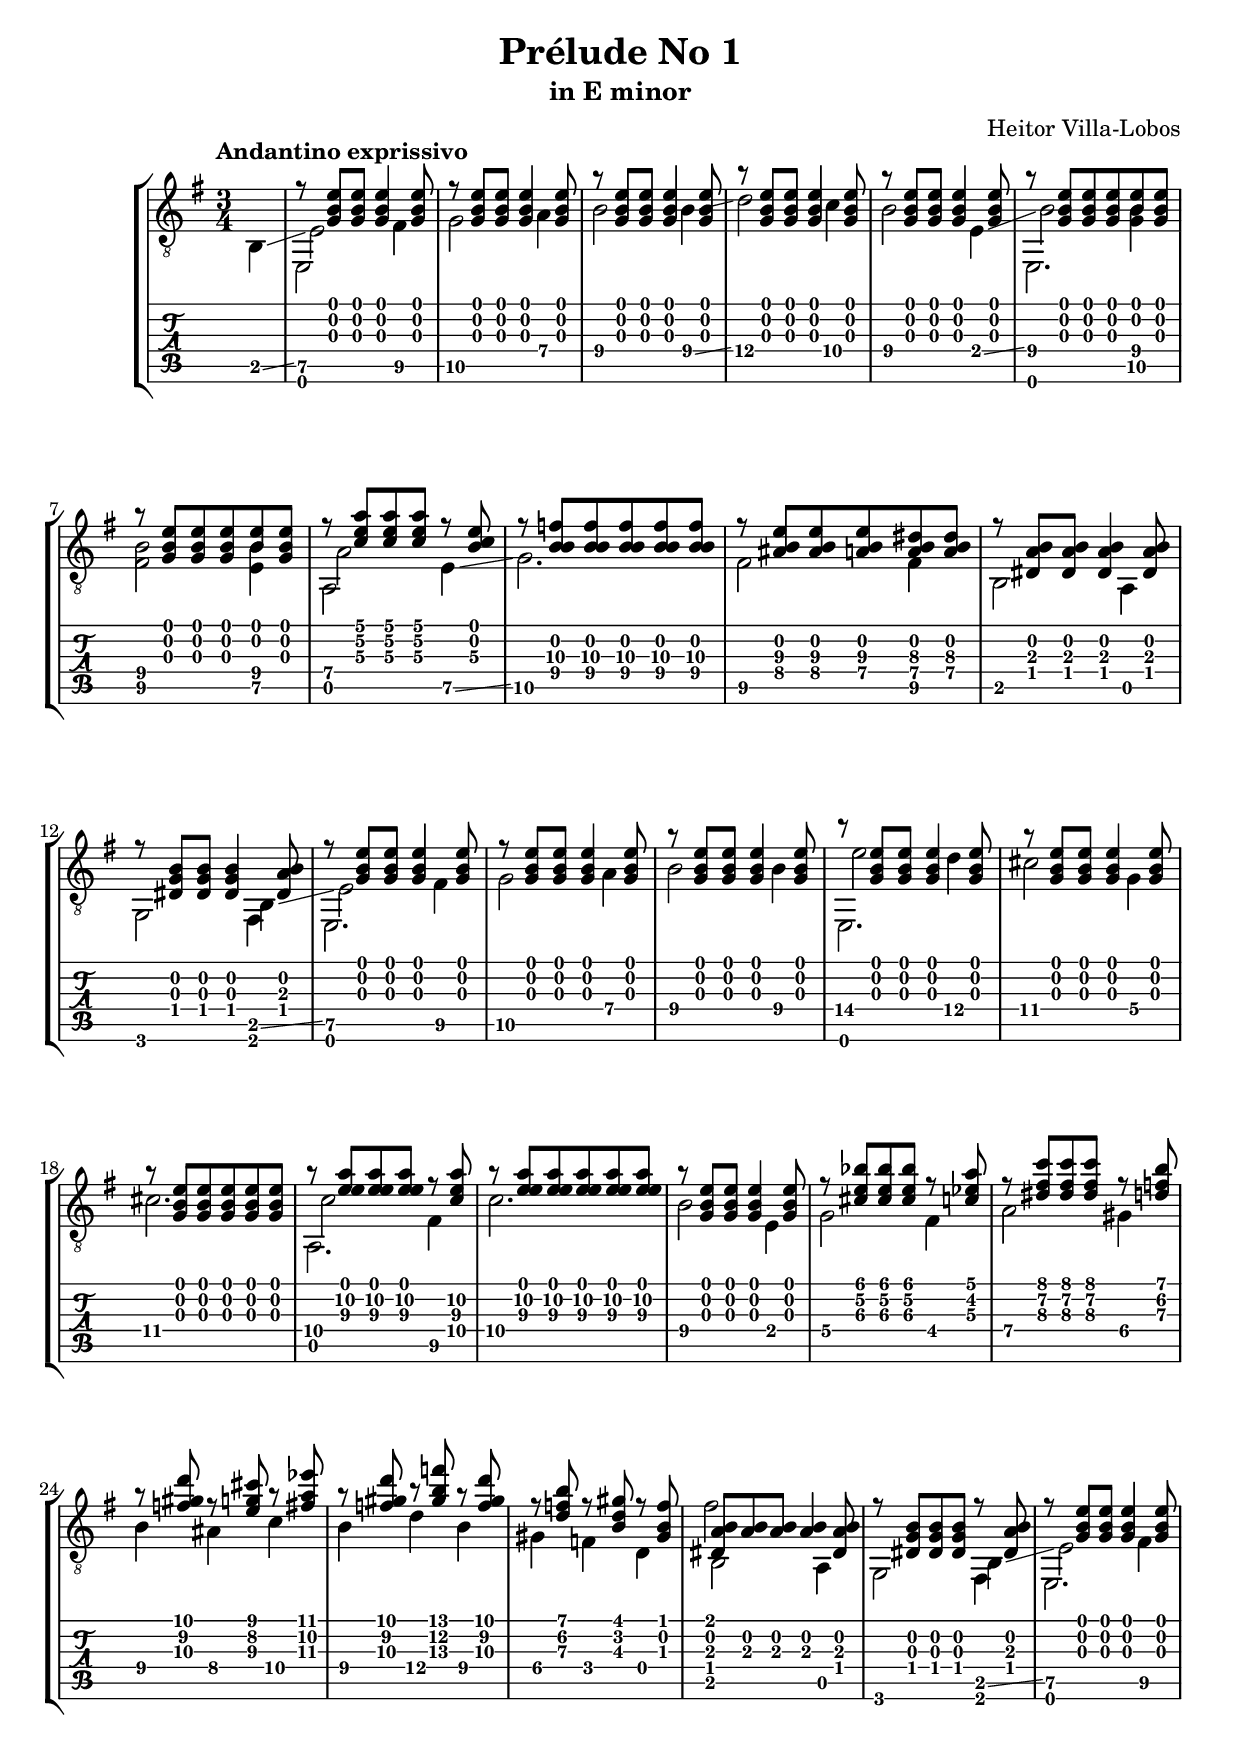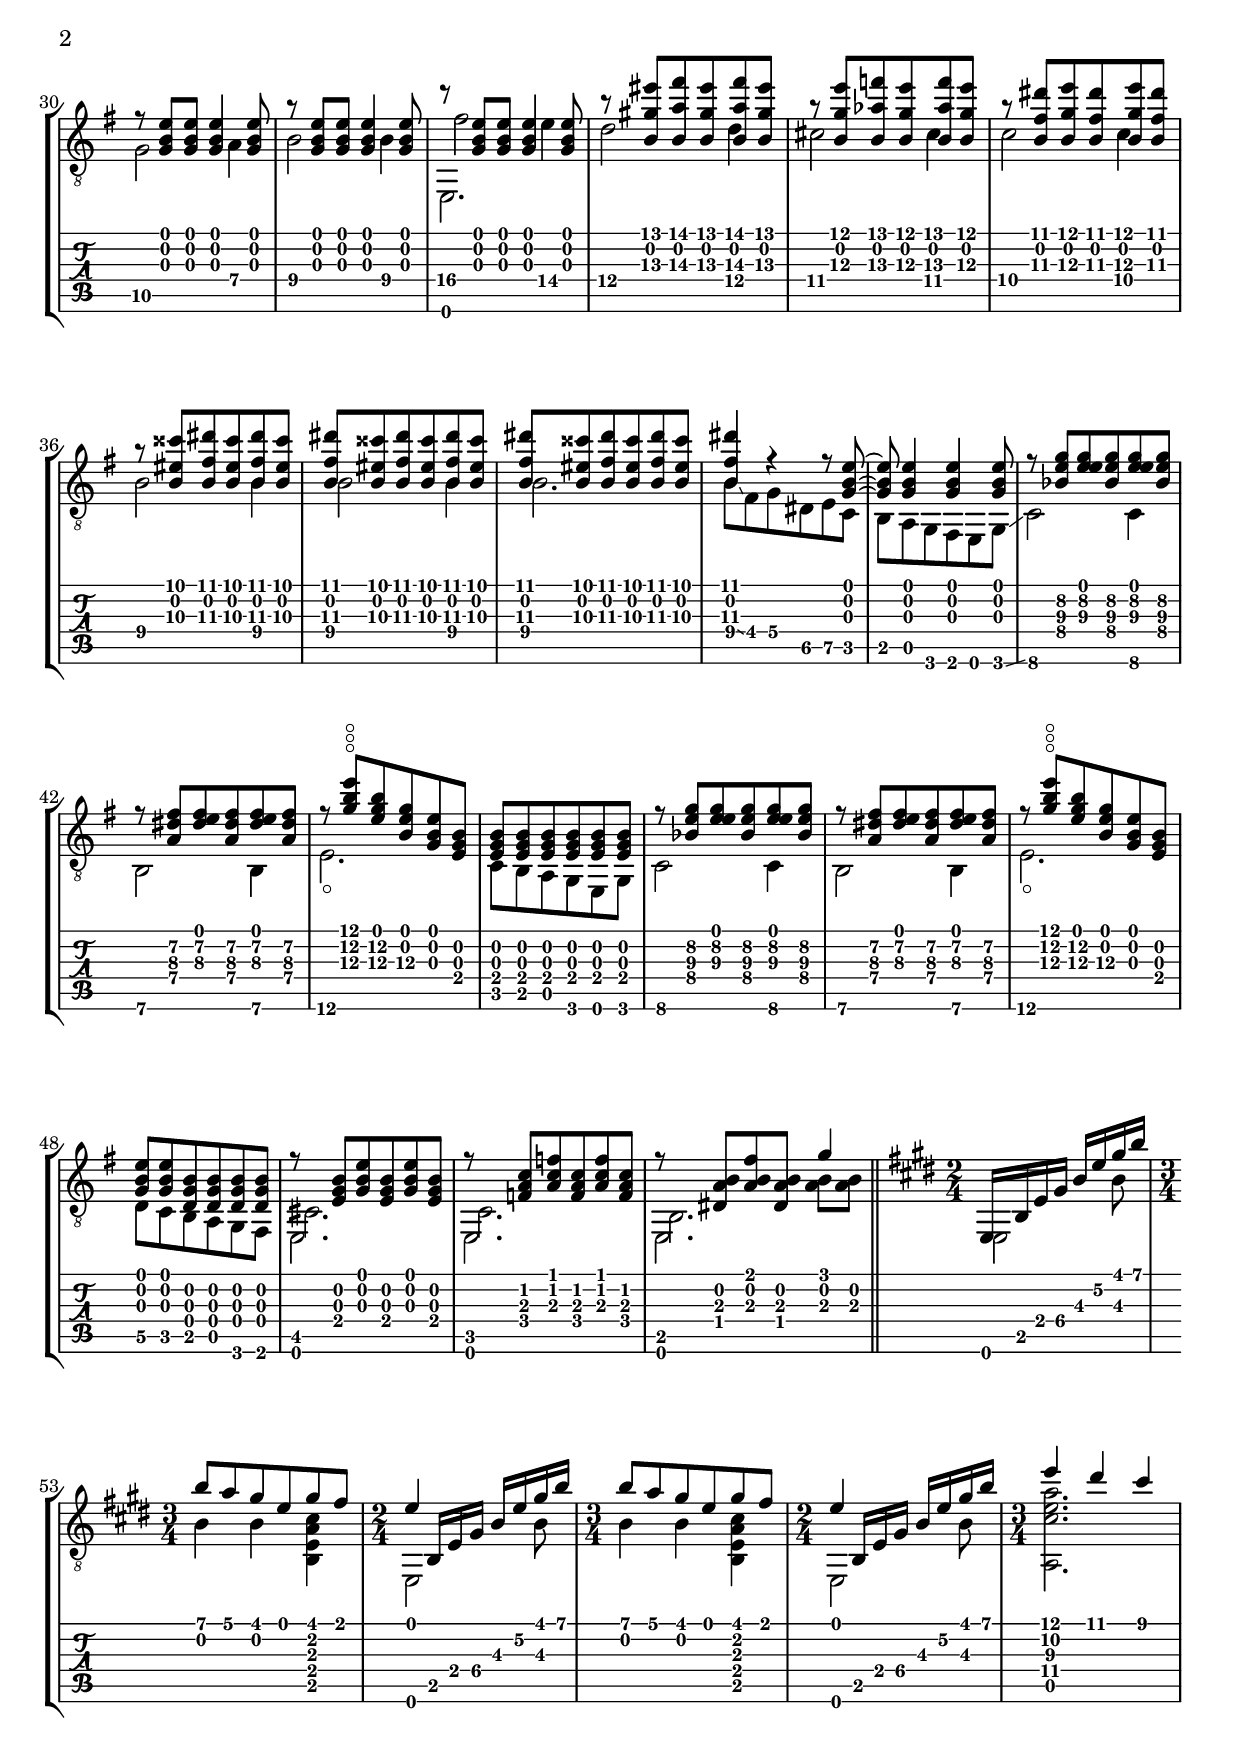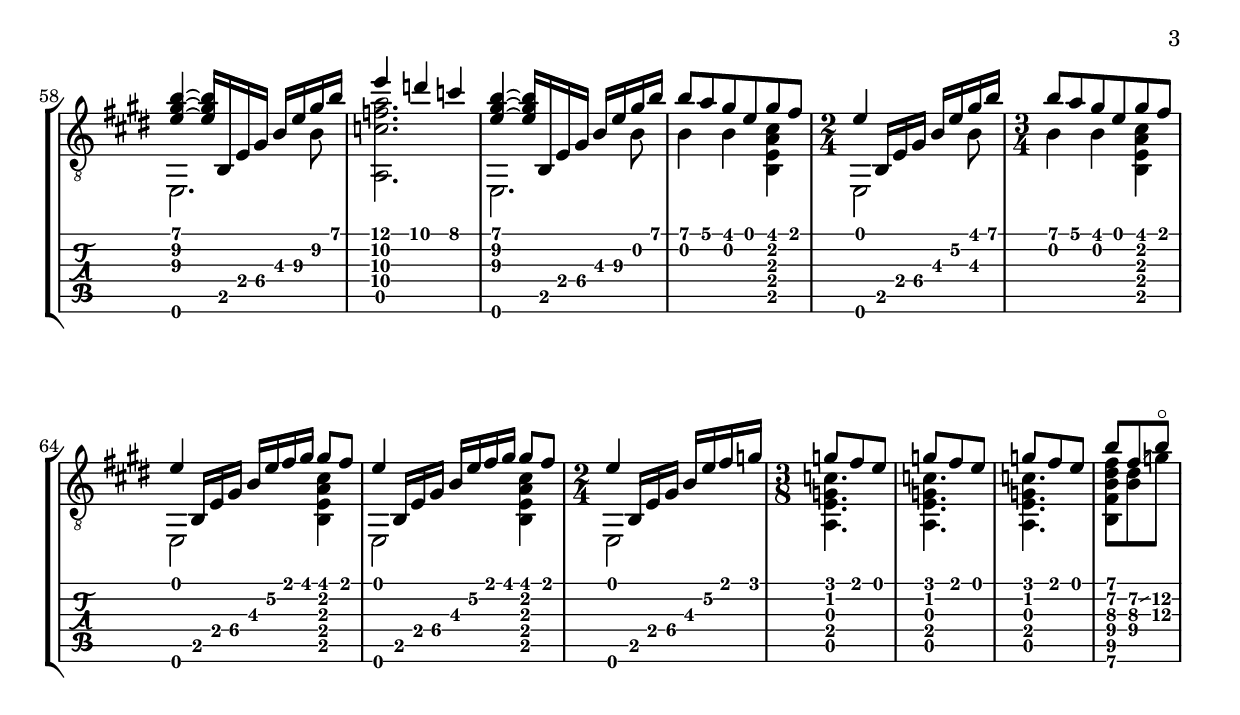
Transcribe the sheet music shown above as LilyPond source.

\version "2.16.1"
\language "english"

\header { 
	title = "Prélude No 1"
	subtitle = "in E minor"
	composer ="Heitor Villa-Lobos"
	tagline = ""
}

top = {
	\override StringNumber #'stencil = ##f
	\partial 4
	s4 |
	r8 <g b e'>8 <g b e'>8 <g b e'>4 <g b e'>8 |
	r8 <g b e'>8 <g b e'>8 <g b e'>4 <g b e'>8 |
	r8 <g b e'>8 <g b e'>8 <g b e'>4 <g b e'>8 |
	r8 <g b e'>8 <g b e'>8 <g b e'>4 <g b e'>8 |
	r8 <g b e'>8 <g b e'>8 <g b e'>4 <g b e'>8 |
	r8 <g b e'>8 <g b e'>8 <g b e'>8 <b e'>8 <g b e'>8 |
	r8 <g b e'>8 <g b e'>8 <g b e'>8 <b e'>8 <g b e'>8 |
	r8 <c' e' a'> <c' e' a'> <c' e' a'> r8 <b c'\3 e'> |
	r8 <f'\3 b\2 b\4> <f'\3 b\2 b\4> <f'\3 b\2 b\4> <f'\3 b\2 b\4> <f'\3 b\2 b\4> |
	r8 <as\4 b e'\3> <as\4 b e'\3> <a\4 b e'\3> <a\4 b ds'\3> <a\4 b ds'\3> |
	r8 <ds a b> <ds a b> <ds a b>4 <ds a b>8 |
	r8 <ds b g> <ds b g> <ds b g>4 <ds a b>8 |
	r8 <g b e'> <g b e'> <g b e'>4 <g b e'>8 |
	r8 <g b e'> <g b e'> <g b e'>4 <g b e'>8 |
	r8 <g b e'> <g b e'> <g b e'>4 <g b e'>8 |
	r8 <g b e'> <g b e'> <g b e'>4 <g b e'>8 |
	r8 <g b e'> <g b e'> <g b e'>4 <g b e'>8 |
	r8 <g b e'> <g b e'> <g b e'> <g b e'> <g b e'> |
	r8 <a'\2 e' e'\3> <a'\2 e' e'\3> <a'\2 e' e'\3> r8 <c'\4 a'\2 e'\3> |
	r8 <a'\2 e' e'\3> <a'\2 e' e'\3> <a'\2 e' e'\3> <a'\2 e' e'\3> <a'\2 e' e'\3> | 
	r8 <g b e'> <g b e'> <g b e'>4 <g b e'>8 |
	r8 <cs' e' bf'>8 <cs' e' bf'> <cs' e' bf'> r8 <c' ef' a'> |
	r8 <ds' fs' c''> <ds' fs' c''> <ds' fs' c''> r8 <d' f' b'> |
	r8 <f' gs' d''> r8 <e' g' cs''> r8 <fs' a' ef''> |
	r8 <f' gs' d''> r8 <gs' b' f''> r8 <f' gs' d''> |
	r8 <d' f' b'> r8 <b d' gs'> r8 <gs b f'> |
	<ds a b>8 <a b> <a b> <a b>4 <ds a b>8 | 
	r8 <ds g b> <ds g b> <ds g b> r8 <ds a b> |
	r8 <g b e'> <g b e'> <g b e'>4 <g b e'>8 |
	r8 <g b e'> <g b e'> <g b e'>4 <g b e'>8 |
	r8 <g b e'> <g b e'> <g b e'>4 <g b e'>8 |
	r8 <g b e'> <g b e'> <g b e'>4 <g b e'>8 |
	r8 <b\2 gs' es''> <b\2 a' fs''> <b\2 gs' es''> <b\2 a' fs''> <b\2 gs' es''> |
	r8 <b\2 g' e''> <b\2 af' f''> <b\2 g' e''> <b\2 af' f''> <b\2 g' e''> |
	r8 <b\2 fs' ds''> <b\2 g' e''> <b\2 fs' ds''> <b\2 g' e''> <b\2 fs' ds''> |
	r8 <b\2 es' css''> <b\2 fs' ds''> <b\2 es' css''> <b\2 fs' ds''> <b\2 es' css''> |
	<b\2 fs' ds''> <b\2 es' css''> <b\2 fs' ds''> <b\2 es' css''> <b\2 fs' ds''> <b\2 es' css''> |
	<b\2 fs' ds''> <b\2 es' css''> <b\2 fs' ds''> <b\2 es' css''> <b\2 fs' ds''> <b\2 es' css''> |
	<b\2 fs' ds''>4 r4 r8 <g b e'> ~ |
	<g b e'> <g b e'>4 <g b e'> <g b e'>8 |
	r8 <bf\4 e'\3 g'> <e'\3 e' g'> <bf\4 e'\3 g'>  <e'\3 e' g'> <bf\4 e'\3 g'> |
	r8 <a\4 ds'\3 fs'> <ds'\3 e' fs'> <a\4 ds'\3 fs'>  <ds'\3 e' fs'> <a\4 ds'\3 fs'> |
	r8 <g'\3^\flageolet b'\2^\flageolet e''\1^\flageolet> <g'\3 b'\2 e'\1> <b e' g'\3> <g b e'> <e g b> |
	<e g b> <e g b> <e g b> <e g b> <e g b> <e g b> |
	r8 <bf\4 e'\3 g'> <e'\3 e' g'> <bf\4 e'\3 g'>  <e'\3 e' g'> <bf\4 e'\3 g'> |
	r8 <a\4 ds'\3 fs'> <ds'\3 e' fs'> <a\4 ds'\3 fs'>  <ds'\3 e' fs'> <a\4 ds'\3 fs'> |
	r8 <g'\3^\flageolet b'\2^\flageolet e''\1^\flageolet> <g'\3 b'\2 e'\1> <b e' g'\3> <g b e'> <e g b> |
	<g b e'>8 <g b e'> <d g b> <d g b> <d g b> <d g b> |
	r8 <e g b> <g b e'> <e g b> <g b e'> <e g b> |
	r8 <f a c'> <a c' f'> <f a c'> <a c' f'> <f a c'> |
	r8 <ds a b>[ <a b fs'> <ds a b>] \override Stem #'direction = #DOWN <a b> <a b> \revert Stem #'direction \bar "||"
	\key e \major
	\time 2/4
	e,16 b, e\4 gs\4 \override Stem #'direction = #UP b\3 e'\2 gs' b' \revert Stem #'direction |
	\override Stem #'direction = #UP
	\time 3/4
	b'8 a' gs' e' gs' fs' |
	\time 2/4
	s16 b, e\4 gs\4 \override Stem #'direction = #UP b\3 e'\2 gs' b' \revert Stem #'direction |
	\override Stem #'direction = #UP
	\time 3/4
	b'8 a' gs' e' gs' fs' |
	\time 2/4
	s16 b, e\4 gs\4 \override Stem #'direction = #UP b\3 e'\2 gs' b' \revert Stem #'direction |
	\time 3/4
	\override Stem #'direction = #UP
	e''4 ds'' cs'' |
	<e' gs' b'>4 ~ <e' gs' b'>16 b, e\4 gs\4 b\3 e'\3 gs'\2 b' |
	e''4 d'' c'' |
	<e' gs' b'>4 ~ <e' gs' b'>16 b, e\4 gs\4 b\3 e'\3 gs'\2 b' |
	b'8 a' gs' e' gs' fs' |
	\time 2/4
	s16 b, e\4 gs\4 \override Stem #'direction = #UP b\3 e'\2 gs' b' \revert Stem #'direction |
	\time 3/4
	\override Stem #'direction = #UP
	b'8 a' gs' e' gs' fs' |
	s16 b,16 e\4 gs\4 b\3 e'\2 fs' gs' gs'8 fs'8 |
	s16 b,16 e\4 gs\4 b\3 e'\2 fs' gs' gs'8 fs'8 |
	\time 2/4
	s16 b, e\4 gs\4 b\3 e'\2 fs' g'
	\time 3/8
	g'8 fs' e' |
	g'8 fs' e' |
	g'8 fs' e' |
}

melody = {
	\override StringNumber #'stencil = ##f
	\partial 4
	b,4 \glissando |
	<e\5>2 <fs\5>4 |
	<g\5>2 <a\4>4 |
	<b\4>2 <b\4>4 \glissando |
	<d'\4>2 <c'\4>4 |
	<b\4>2 <e\4>4 \glissando |
	<b\4>2 <g\5 b\4>4 |
	<fs\5 b\4>2 <e\5 b\4>4 |
	<a\4>2 <e\5>4 \glissando |
	<g\5>2. |
	<fs\5>2 <fs\5>4 |
	b,2 a,4 |
	g,2 b,4 \glissando | 
	<e\5>2 <fs\5>4 |
	<g\5>2 <a\4>4 |
	<b\4>2 <b\4>4 |
	<e'\4>2 <d'\4>4 |
	<cs'\4>2 <g\4>4 |
	<cs'\4>2. |
	<c'\4>2 <fs\5>4 |
	<c'\4>2. |
	<b\4>2 e4 |
	<g\4>2 <fs\4>4 |
	<a\4>2 <gs\4>4 |
	<b\4>4 <as\4> <c'\4> |
	<b\4>4 <d'\4> <b\4> |
	<gs\4>4 <f\4> d |
	b,2 a, 4 |
	g,2 b,4 \glissando |
	<e\5>2 <fs\5>4 |
	<g\5>2 <a\4>4 |
	<b\4>2 <b\4>4 |
	<fs'\4>2 <e'\4>4 | 
	<d'\4>2 <d'\4>4 |
	<cs'\4>2 <cs'\4>4 |
	<c'\4>2 <c'\4>4 |
	<b\4>2 <b\4>4 |
	<b\4>2 <b\4>4 |
	<b\4>2.
	<b\4>8 \glissando <fs\4> <g\4> <ds\5> <e\5> <c\5> |
	<b,\5> a, g, fs, e, g, \glissando |
	<c\6>2 <c\6>4 |
	<b,\6>2 <b,\6>4 |
	<e\6>2._\flageolet
	<c\5>8 <b,\5> a, g, e, g, | 
	<c\6>2 <c\6>4 |
	<b,\6>2 <b,\6>4 |
	<e\6>2._\flageolet
	<d\5>8 <c\5> <b,\5> a, g, fs, |
	<cs\5>2. |
	<c\5>2. |
	<b,\5>2. |
	\key e \major
	\time 2/4
	s4 s8 b8\3 |
	\time 3/4
	b4 b <b, e a cs'> |
	\time 2/4
	s4 s8 b8\3 |
	\time 3/4
	b4 b <b, e a cs'> |
	\time 2/4
	s4 s8 b8\3 |
	\time 3/4
	s2.
	s4 s4 s8 b8 |
	s2.
	s4 s4 s8 b8 |
	b4 b <b, e a cs'> |
	\time 2/4
	s4 s8 b8\3 |
	\time 3/4
	b4 b <b, e a cs'> |
	s2. |
	s2. |
	\time 2/4
	s2 |
	\time 3/8
	<a, e g c'>4. |
	<a, e g c'>4. |
	<a, e g c'>4. |
}

other = {
	\override StringNumber #'stencil = ##f
	\partial 4
	s4 |
	s2. |
	s2. |
	s2. |
	s2. |
	s2. |
	s2. |
	s2. |
	s2. |
	s2. |
	s2. |
	s2. |
	s2. |
	s2. |
	s2. |
	s2. |
	s2. |
	s2. |
	s2. |
	s2. |
	s2. |
	s2. |
	s2. |
	s2. |
	s2. |
	s2. |
	s2. |
	s2. |
	s2. |
	s2. |
	s2. |
	s2. |
	s2. |
	s2. |
	s2. |
	s2. |
	s2. |
	s2. |
	s2. |
	s2. |
	s2. |
	s2. |
	s2. |
	s2. |
	s2. |
	s2. |
	s2. |
	s2. |
	s2. |
	s2. |
	s2. |
	s4 s4 g'4 |
	\time 2/4
	s2 |
	\time 3/4
	s2.|
	\time 2/4
	e'4 s4 |
	\time 3/4
	s2.|
	\time 2/4
	e'4 s4 |
	\time 3/4
	s2.|
	s2.|
	s2.|
	s2.|
	s2.|
	\time 2/4
	e'4 s 4 |
	\time 3/4
	s2.|
	e'4 s4 s4 |
	e'4 s4 s4 |
	\time 2/4
	e'4 s 4 |
	\time 3/8
	s4. |
	s4. |
	s4. |
	b'8 fs'\2 \glissando b'\2^\flageolet |
}

bass = {
	\override StringNumber #'stencil = ##f
	\partial 4
	s4 |
	e,2 s4 |
	s4 s4 s4 |
	s4 s4 s4 |
	s4 s4 s4 |
	s4 s4 s4 |
	e,2. |
	s4 s4 s4 |
	a,2 s4 |
	s4 s4 s4 |
	s4 s4 s4 |
	s4 s4 s4 |
	s4 s4 fs,4
	e,2. |
	s4 s4 s4 |
	s4 s4 s4 |
	e,2. |
	s4 s4 s4 |
	s4 s4 s4 |
	a,2. |
	s4 s4 s4 |
	s4 s4 s4 |
	s4 s4 s4 |
	s4 s4 s4 |
	s4 s4 s4 |
	s4 s4 s4 |
	s4 s4 s4 |
	fs'2 s4 |
	s2 fs,4 |
	e,2. |
	s4 s4 s4 |
	s4 s4 s4 |
	e,2. |
	s4 s4 s4 |
	s4 s4 s4 |
	s4 s4 s4 |
	s4 s4 s4 |
	s4 s4 s4 |
	s4 s4 s4 |
	s4 s4 s4 |
	s4 s4 s4 |
	s4 s4 s4 |
	s4 s4 s4 |
	s4 s4 s4 |
	s4 s4 s4 |
	s4 s4 s4 |
	s4 s4 s4 |
	s4 s4 s4 |
	s4 s4 s4 |
	e,2. |
	e,2. |
	e,2. |
	\key e \major
	\time 2/4
	e,2 |
	\time 3/4
	s2. |
	\time 2/4
	e,2 |
	\time 3/4
	s2. |
	\time 2/4
	e,2 |
	\time 3/4
	<a, cs'\4 e'\3 a'>2. |
	e,2. |
	<a, c'\4 f'\3 a'>2. |
	e,2. |
	s2. |
	\time 2/4
	e,2 |
	\time 3/4
	s2. |
	e,2 <b, e a cs'>4 |
	e,2 <b, e a cs'>4 |
	\time 2/4
	e,2 |
	\time 3/8
	s4. |
	s4. |
	s4. |
	<b,\6 fs b ds' fs'>8 <b\4 ds'> g'\3^\flageolet |
}

\score {
	\new StaffGroup <<
		\new Staff	{
			\clef "treble_8"
			\key e \minor
			\time 3/4
			\tempo "Andantino exprissivo"
			<< \top \\ \melody \\ \other \\ \bass >>
		}
		\new TabStaff	{
			<< \top \\ \melody \\ \other \\ \bass >>
		}
	>>
	\layout {
    \context {
      \Score
    }
  }
}
